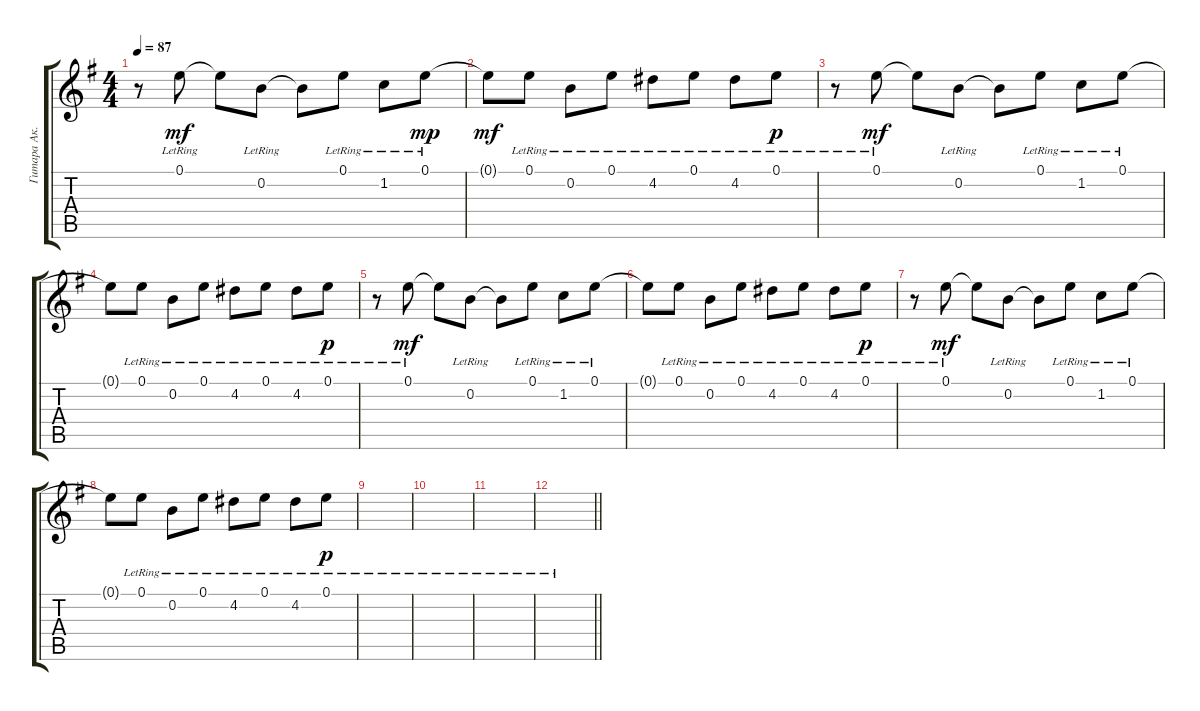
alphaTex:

\track ("Гитара Ак." "Гитара Ак.") {instrument acousticguitarsteel}
\staff {score tabs}
\tuning (E4 B3 G3 D3 A2 E2) {hide}
\ts (4 4)
\tempo 87
\clef g2
\ks eminor
r.8{dy f} 0.1{lr}.8{dy mf} 0.1{t}.8 0.2{lr}.8 0.2{t}.8 0.1{lr}.8 1.2{lr}.8 0.1{lr}.8{dy mp} |
0.1{t}.8{dy mf} 0.1{lr}.8 0.2{lr}.8 0.1{lr}.8 4.2{lr}.8 0.1{lr}.8 4.2{lr}.8 0.1{lr}.8{dy p} |
r.8 0.1{lr}.8{dy mf} 0.1{t}.8 0.2{lr}.8 0.2{t}.8 0.1{lr}.8 1.2{lr}.8 0.1{lr}.8 |
0.1{t}.8 0.1{lr}.8 0.2{lr}.8 0.1{lr}.8 4.2{lr}.8 0.1{lr}.8 4.2{lr}.8 0.1{lr}.8{dy p} |
r.8 0.1{lr}.8{dy mf} 0.1{t}.8 0.2{lr}.8 0.2{t}.8 0.1{lr}.8 1.2{lr}.8 0.1{lr}.8 |
0.1{t}.8 0.1{lr}.8 0.2{lr}.8 0.1{lr}.8 4.2{lr}.8 0.1{lr}.8 4.2{lr}.8 0.1{lr}.8{dy p} |
r.8 0.1{lr}.8{dy mf} 0.1{t}.8 0.2{lr}.8 0.2{t}.8 0.1{lr}.8 1.2{lr}.8 0.1{lr}.8 |
0.1{t}.8 0.1{lr}.8 0.2{lr}.8 0.1{lr}.8 4.2{lr}.8 0.1{lr}.8 4.2{lr}.8 0.1{lr}.8{dy p} |
|
|
|
\barLineRight lightlight
